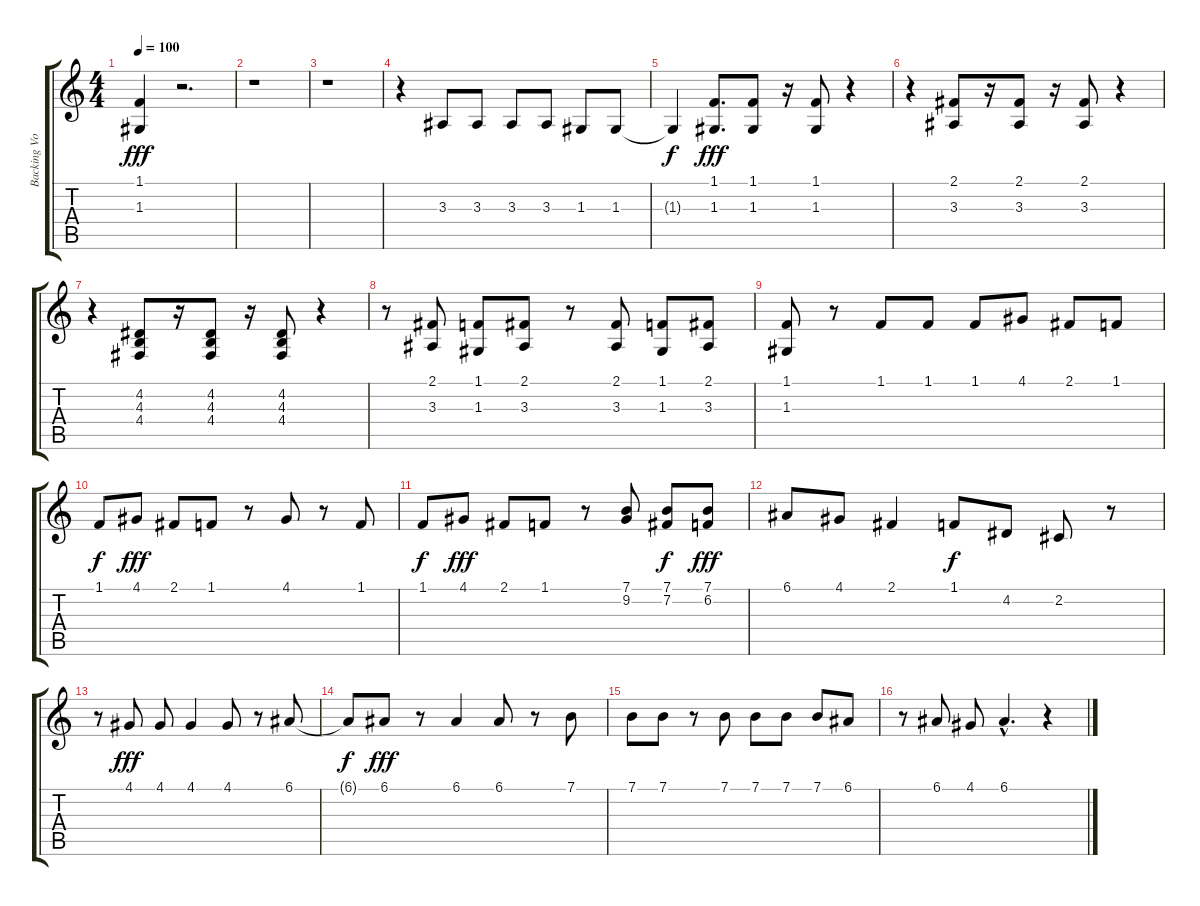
\track ("Backing Vocals" "Backing Vo") {instrument brightacousticpiano}
\staff {score tabs}
\tuning (E4 B3 G3 D3 A2 E2) {hide}
\ts (4 4)
\tempo 100
\clef g2
\ks c
(1.1 1.3).4{dy fff} r.2{d} |
r.1 |
r.1 |
r.4 3.3.8 3.3.8 3.3.8 3.3.8 1.3.8 1.3.8 |
1.3{t}.4{dy f} (1.1 1.3).8{d dy fff} (1.1 1.3).8 r.16 (1.1 1.3).8 r.4 |
r.4 (2.1 3.3).8 r.16 (2.1 3.3).8 r.16 (2.1 3.3).8 r.4 |
r.4 (4.2 4.3 4.4).8 r.16 (4.2 4.3 4.4).8 r.16 (4.2 4.3 4.4).8 r.4 |
r.8 (2.1 3.3).8 (1.1 1.3).8 (2.1 3.3).8 r.8 (2.1 3.3).8 (1.1 1.3).8 (2.1 3.3).8 |
(1.1 1.3).8 r.8 1.1.8 1.1.8 1.1.8 4.1.8 2.1.8 1.1.8 |
1.1.8{dy f} 4.1.8{dy fff} 2.1.8 1.1.8 r.8 4.1.8 r.8 1.1.8 |
1.1.8{dy f} 4.1.8{dy fff} 2.1.8 1.1.8 r.8 (7.1 9.2).8 (7.1 7.2).8{dy f} (7.1 6.2).8{dy fff} |
6.1.8 4.1.8 2.1.4 1.1.8{dy f} 4.2.8 2.2.8 r.8 |
r.8 4.1.8{dy fff} 4.1.8 4.1.4 4.1.8 r.8 6.1.8 |
6.1{t}.8{dy f} 6.1.8{dy fff} r.8 6.1.4 6.1.8 r.8 7.1.8 |
7.1.8 7.1.8 r.8 7.1.8 7.1.8 7.1.8 7.1.8 6.1.8 |
r.8 6.1.8 4.1.8 6.1{hac}.4{d} r.4
